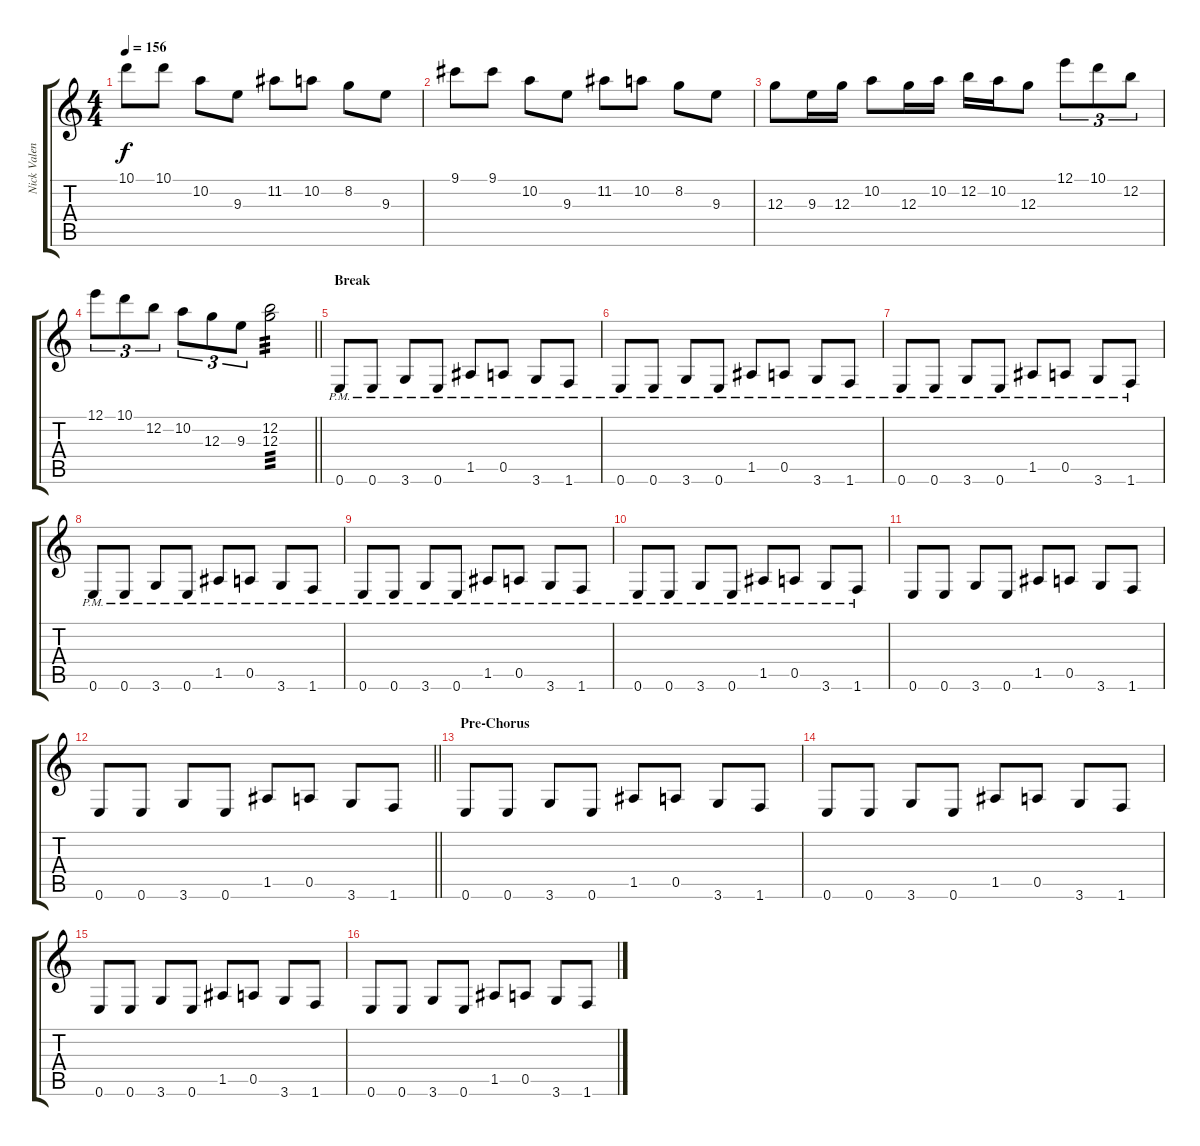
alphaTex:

\track ("Nick Valenci " "Nick Valen") {instrument distortionguitar}
\staff {score tabs}
\tuning (E4 B3 G3 D3 A2 E2) {hide}
\ts (4 4)
\tempo 156
\clef g2
\ks c
10.1.8{dy f} 10.1.8 10.2.8 9.3.8 11.2.8 10.2.8 8.2.8 9.3.8 |
9.1.8 9.1.8 10.2.8 9.3.8 11.2.8 10.2.8 8.2.8 9.3.8 |
12.3.8 9.3.16 12.3.16 10.2.8 12.3.16 10.2.16 12.2.16 10.2.16 12.3.8 12.1.8{tu (3 2)} 10.1.8{tu (3 2)} 12.2.8{tu (3 2)} |
\barLineRight lightlight
12.1.8{tu (3 2)} 10.1.8{tu (3 2)} 12.2.8{tu (3 2)} 10.2.8{tu (3 2)} 12.3.8{tu (3 2)} 9.3.8{tu (3 2)} (12.2 12.3).2{tp 3} |
\section ("" "Break")
0.6{pm}.8{volume 12} 0.6{pm}.8 3.6{pm}.8 0.6{pm}.8 1.5{pm}.8 0.5{pm}.8 3.6{pm}.8 1.6{pm}.8 |
0.6{pm}.8 0.6{pm}.8 3.6{pm}.8 0.6{pm}.8 1.5{pm}.8 0.5{pm}.8 3.6{pm}.8 1.6{pm}.8 |
0.6{pm}.8 0.6{pm}.8 3.6{pm}.8 0.6{pm}.8 1.5{pm}.8 0.5{pm}.8 3.6{pm}.8 1.6{pm}.8 |
0.6{pm}.8 0.6{pm}.8 3.6{pm}.8 0.6{pm}.8 1.5{pm}.8 0.5{pm}.8 3.6{pm}.8 1.6{pm}.8 |
0.6{pm}.8 0.6{pm}.8 3.6{pm}.8 0.6{pm}.8 1.5{pm}.8 0.5{pm}.8 3.6{pm}.8 1.6{pm}.8 |
0.6{pm}.8 0.6{pm}.8 3.6{pm}.8 0.6{pm}.8 1.5{pm}.8 0.5{pm}.8 3.6{pm}.8 1.6{pm}.8 |
0.6.8{volume 14} 0.6.8 3.6.8 0.6.8 1.5.8 0.5.8 3.6.8 1.6.8 |
\barLineRight lightlight
0.6.8 0.6.8 3.6.8 0.6.8 1.5.8 0.5.8 3.6.8 1.6.8 |
\section ("" "Pre-Chorus")
0.6.8{volume 14} 0.6.8 3.6.8 0.6.8 1.5.8 0.5.8 3.6.8 1.6.8 |
0.6.8 0.6.8 3.6.8 0.6.8 1.5.8 0.5.8 3.6.8 1.6.8 |
0.6.8 0.6.8 3.6.8 0.6.8 1.5.8 0.5.8 3.6.8 1.6.8 |
0.6.8 0.6.8 3.6.8 0.6.8 1.5.8 0.5.8 3.6.8 1.6.8
